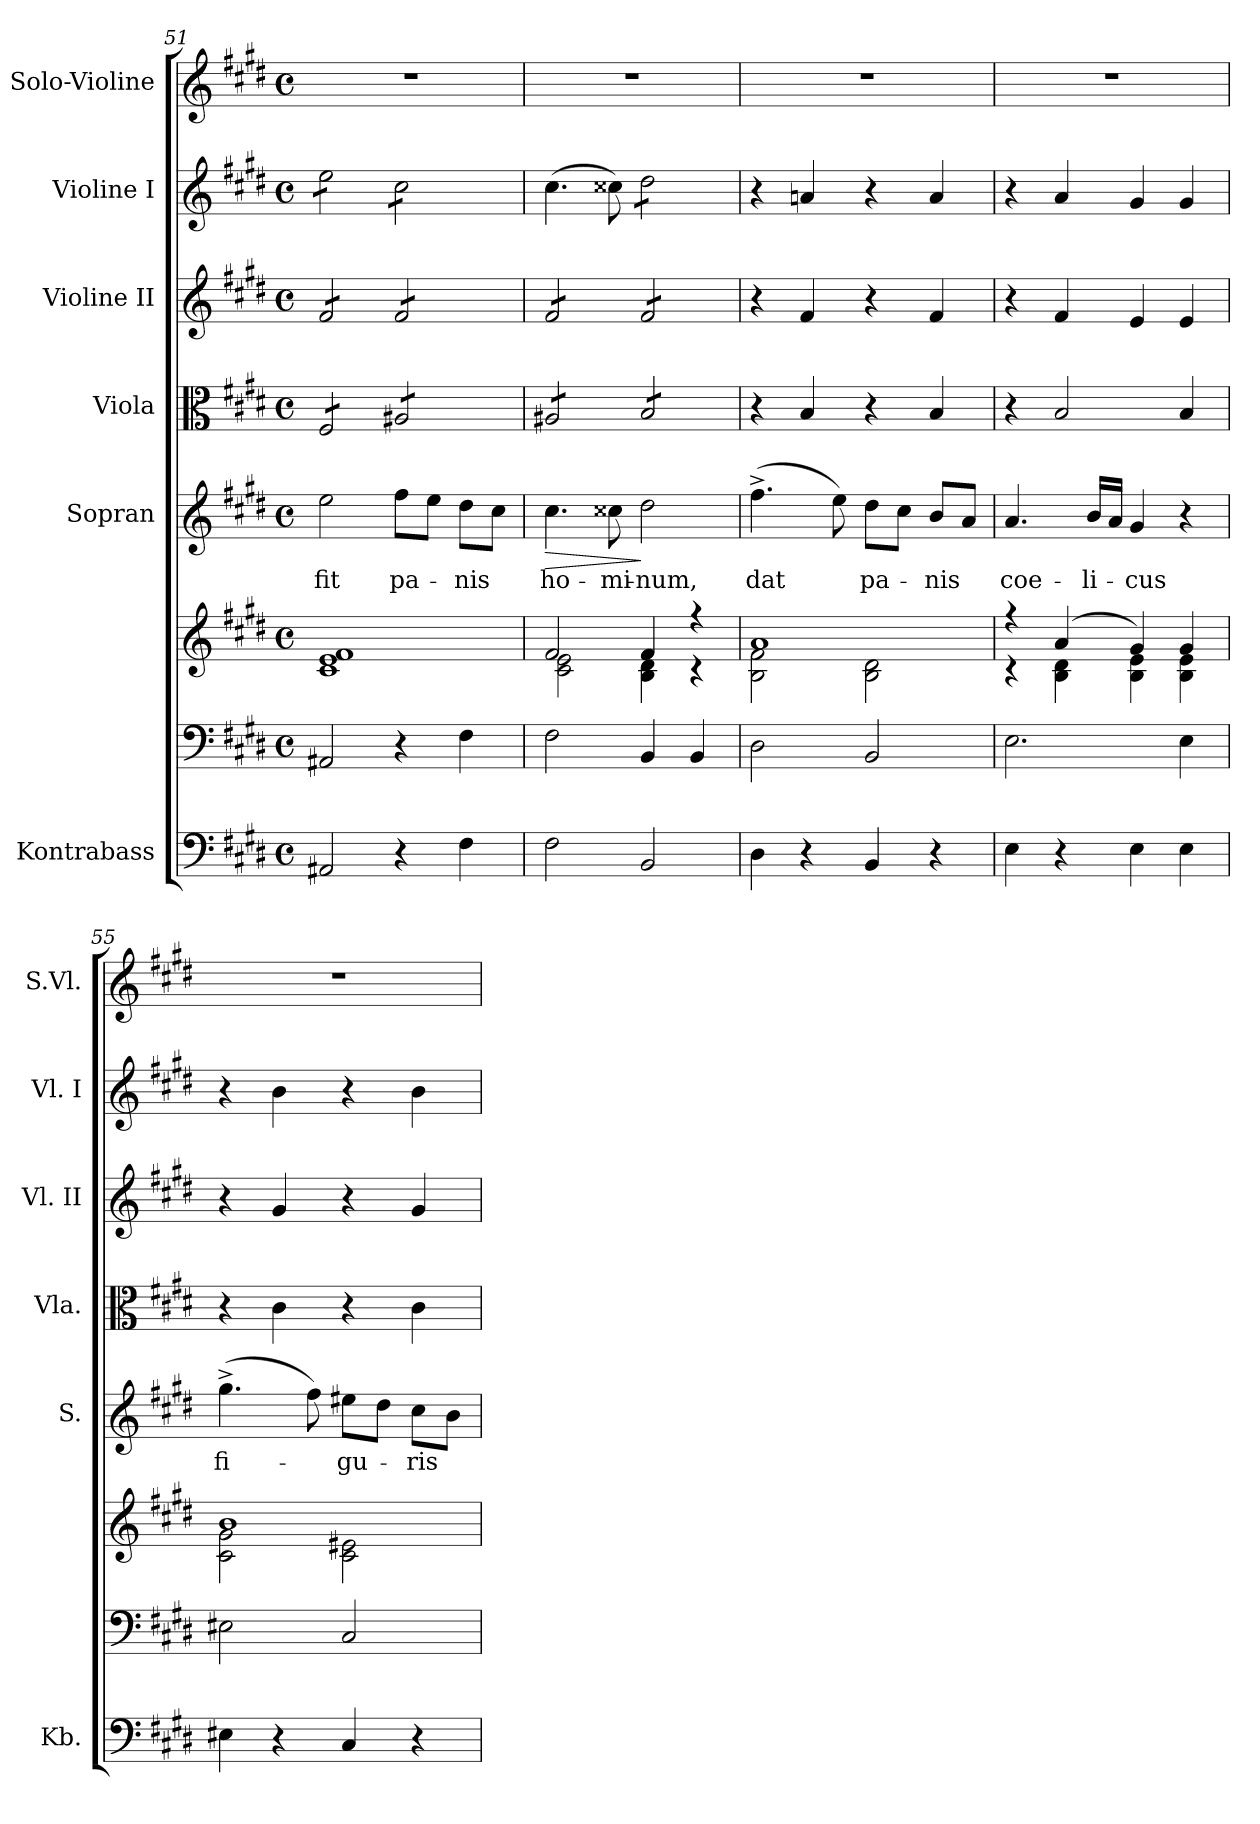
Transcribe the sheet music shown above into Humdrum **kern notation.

**kern	**kern	**kern	**kern	**text	**dynam	**kern	**kern	**kern	**kern
*part7	*part6	*part6	*part5	*part5	*part5	*part4	*part3	*part2	*part1
*staff8	*staff7	*staff6	*staff5	*staff5	*staff5	*staff4	*staff3	*staff2	*staff1
*I"Kontrabass	*	*	*I"Sopran	*	*	*I"Viola	*I"Violine II	*I"Violine I	*I"Solo-Violine
*I'Kb.	*	*	*I'S.	*	*	*I'Vla.	*I'Vl. II	*I'Vl. I	*I'S.Vl.
*clefF4	*clefF4	*clefG2	*clefG2	*	*	*clefC3	*clefG2	*clefG2	*clefG2
*ITrd7c12	*	*	*	*	*	*	*	*	*
*k[f#c#g#d#]	*k[f#c#g#d#]	*k[f#c#g#d#]	*k[f#c#g#d#]	*	*	*k[f#c#g#d#]	*k[f#c#g#d#]	*k[f#c#g#d#]	*k[f#c#g#d#]
*E:	*E:	*E:	*E:	*	*	*E:	*E:	*E:	*E:
*M4/4	*M4/4	*M4/4	*M4/4	*	*	*M4/4	*M4/4	*M4/4	*M4/4
*met(c)	*met(c)	*met(c)	*met(c)	*	*	*met(c)	*met(c)	*met(c)	*met(c)
=51	=51	=51	=51	=51	=51	=51	=51	=51	=51
!	!	!	!	!LO:LY:b	!	!	!	!	!
*	*	*	*	*	*	*tremolo	*	*	*
*	*	*	*	*	*	*	*tremolo	*	*
*	*	*	*	*	*	*	*	*tremolo	*
2AAA#X/	2AA#X/	1c# 1e 1f#	2ee\	fit	.	8F#/L	8f#/L	8ee\L	1r
.	.	.	.	.	.	8F#/	8f#/	8ee\	.
.	.	.	.	.	.	8F#/	8f#/	8ee\	.
.	.	.	.	.	.	8F#/J	8f#/J	8ee\J	.
!	!	!	!	!LO:LY:b	!	!	!	!	!
4r	4r	.	8ff#\L	pa-	.	8A#X/L	8f#/L	8cc#\L	.
.	.	.	8ee\J	.	.	8A#X/	8f#/	8cc#\	.
!	!	!	!	!LO:LY:b	!	!	!	!	!
4FF#\	4F#\	.	8dd#\L	-nis	.	8A#X/	8f#/	8cc#\	.
.	.	.	8cc#\J	.	.	8A#X/J	8f#/J	8cc#\J	.
*	*	*	*	*	*	*	*	*Xtremolo	*
=52	=52	=52	=52	=52	=52	=52	=52	=52	=52
*	*	*^	*	*	*	*	*	*	*
!	!	!	!	!	!LO:LY:b	!LO:HP:b	!	!	!	!
2FF#\	2F#\	2f#/	2c#\ 2e\	4.cc#\	ho-	>	8A#X/L	8f#/L	(>4.cc#\	1r
.	.	.	.	.	.	.	8A#X/	8f#/	.	.
.	.	.	.	.	.	.	8A#X/	8f#/	.	.
!	!	!	!	!	!LO:LY:b	!	!	!	!	!
.	.	.	.	8cc##X\	-mi-	.	8A#X/J	8f#/J	8cc##X\)	.
!	!	!	!	!	!LO:LY:b	!	!	!	!	!
*	*	*	*	*	*	*	*	*	*tremolo	*
2BBB/	4BB/	4f#/	4B\ 4d#\	2dd#\	-num,	]	8B/L	8f#/L	8dd#\L	.
.	.	.	.	.	.	.	8B/	8f#/	8dd#\	.
.	4BB/	4r	4r	.	.	.	8B/	8f#/	8dd#\	.
.	.	.	.	.	.	.	8B/J	8f#/J	8dd#\J	.
*	*	*	*	*	*	*	*	*	*Xtremolo	*
*	*	*	*	*	*	*	*	*Xtremolo	*	*
*	*	*	*	*	*	*	*Xtremolo	*	*	*
!!LO:PB:g=z
=53	=53	=53	=53	=53	=53	=53	=53	=53	=53	=53
!	!	!	!	!	!LO:LY:b	!	!	!	!	!
4DD#\	2D#\	1a	2B\ 2f#\	(>4.ff#^>\	dat	.	4r	4r	4r	1r
4r	.	.	.	.	.	.	4B/	4f#/	4an/	.
.	.	.	.	8ee\)	.	.	.	.	.	.
!	!	!	!	!	!LO:LY:b	!	!	!	!	!
4BBB/	2BB/	.	2B\ 2d#\	8dd#\L	pa-	.	4r	4r	4r	.
.	.	.	.	8cc#\J	.	.	.	.	.	.
!	!	!	!	!	!LO:LY:b	!	!	!	!	!
4r	.	.	.	8b/L	-nis	.	4B/	4f#/	4a/	.
.	.	.	.	8a/J	.	.	.	.	.	.
=54	=54	=54	=54	=54	=54	=54	=54	=54	=54	=54
!	!	!	!	!	!LO:LY:b	!	!	!	!	!
4EE\	2.E\	4r	4r	4.a/	coe-	.	4r	4r	4r	1r
4r	.	(4a/	4B\ 4d#\	.	.	.	2B/	4f#/	4a/	.
!	!	!	!	!	!LO:LY:b	!	!	!	!	!
.	.	.	.	16b/LL	-li-	.	.	.	.	.
.	.	.	.	16a/JJ	.	.	.	.	.	.
!	!	!	!	!	!LO:LY:b	!	!	!	!	!
4EE\	.	4g#/)	4B\ 4e\	4g#/	-cus	.	.	4e/	4g#/	.
4EE\	4E\	4g#/	4B\ 4e\	4r	.	.	4B/	4e/	4g#/	.
=55	=55	=55	=55	=55	=55	=55	=55	=55	=55	=55
!	!	!	!	!	!LO:LY:b	!	!	!	!	!
4EE#X\	2E#X\	1b	2c#\ 2g#\	(>4.gg#^>\	fi-	.	4r	4r	4r	1r
4r	.	.	.	.	.	.	4c#\	4g#/	4b\	.
.	.	.	.	8ff#\)	.	.	.	.	.	.
!	!	!	!	!	!LO:LY:b	!	!	!	!	!
4CC#/	2C#/	.	2c#\ 2e#X\	8ee#X\L	-gu-	.	4r	4r	4r	.
.	.	.	.	8dd#\J	.	.	.	.	.	.
!	!	!	!	!	!LO:LY:b	!	!	!	!	!
4r	.	.	.	8cc#\L	-ris	.	4c#\	4g#/	4b\	.
.	.	.	.	8b\J	.	.	.	.	.	.
*	*	*v	*v	*	*	*	*	*	*	*
=	=	=	=	=	=	=	=	=	=
*-	*-	*-	*-	*-	*-	*-	*-	*-	*-
